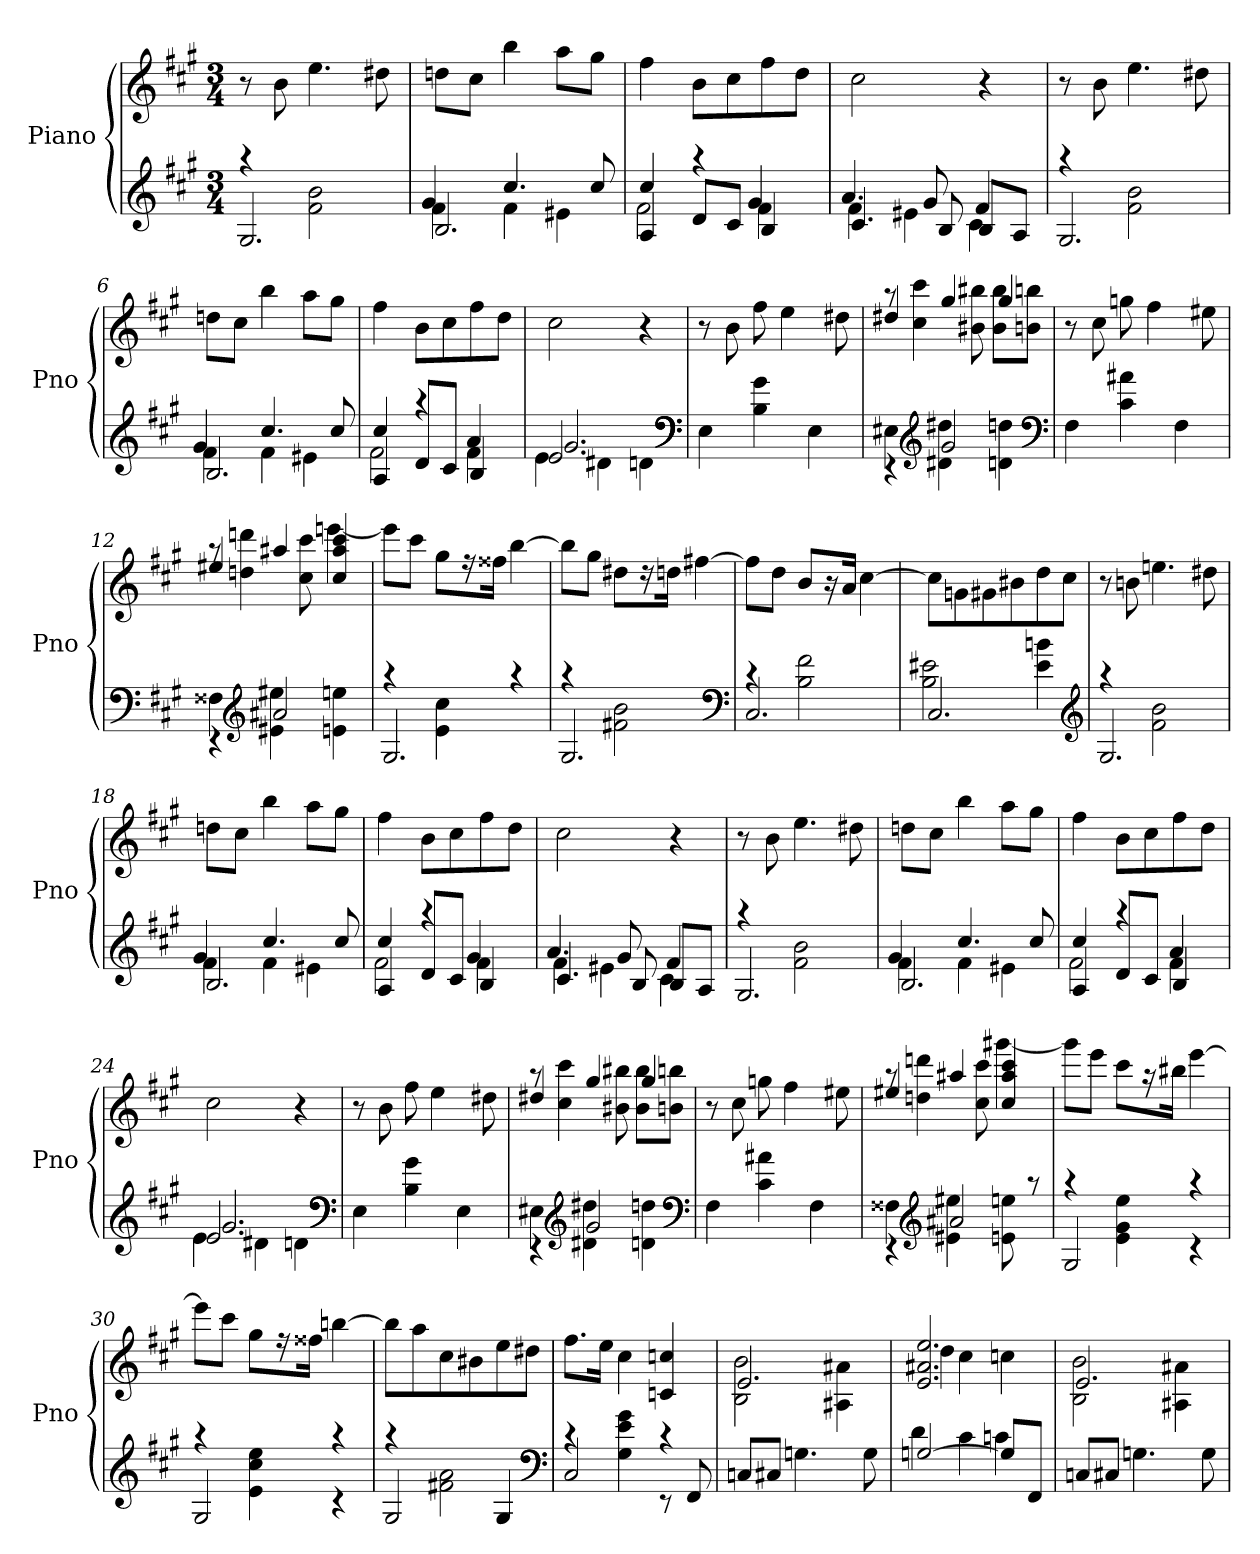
**kern	**kern
*part1	*part1
*staff2	*staff1
*I"Piano	*
*I'Pno	*
*clefG2	*clefG2
*k[f#c#g#]	*k[f#c#g#]
*f#:	*f#:
*M3/4	*M3/4
=1	=1
*^	*
2.G#	4raa	8r
.	.	8b
.	2f# 2b	4.ee
.	.	8dd#X
=2	=2	=2
*	*^	*
2.B	4f#	4g#	8ddnL
.	.	.	8cc#J
.	4f#	4.cc#	4bb
.	4e#X	.	8aaL
.	.	8cc#	8gg#J
=3	=3	=3	=3
4A	2f#	4cc#	4ff#
8dL	.	4raa	8bL
8c#J	.	.	8cc#
4B	4f#	4g#	8ff#
.	.	.	8ddJ
=4	=4	=4	=4
4.c#	4f#	4.a	2cc#
.	4e#X	.	.
8B	.	8g#	.
8BL	4c#	4f#	4r
8AJ	.	.	.
*	*v	*v	*
=5	=5	=5
2.G#	4raa	8r
.	.	8b
.	2f# 2b	4.ee
.	.	8dd#X
=6	=6	=6
*	*^	*
2.B	4f#	4g#	8ddnL
.	.	.	8cc#J
.	4f#	4.cc#	4bb
.	4e#X	.	8aaL
.	.	8cc#	8gg#J
=7	=7	=7	=7
4A	2f#	4cc#	4ff#
8dL	.	4raa	8bL
8c#J	.	.	8cc#
4B	4f#	4a	8ff#
.	.	.	8ddJ
=8	=8	=8	=8
2.e	4e	2.g#	2cc#
.	4d#X	.	.
.	4dn	.	4r
*v	*v	*v	*
*clefF4	*
=9	=9
4E	8r
.	8b
4B 4g#	8ff#
.	4ee
4E	.
.	8dd#X
=10	=10
*^	*^
4rEE	4E#X	4dd#X	8raa
.	.	.	4cc# 4ccc#
*clefG2	*	*	*
2g#	4d#X 4dd#X	4gg#	.
.	.	.	8b#X 8bb#X
.	4dn 4ddn	4gg#	8b# 8bb#L
.	.	.	8bn 8bbnJ
*v	*v	*	*
*	*v	*v
*clefF4	*
=11	=11
4F#	8r
.	8cc#
4c# 4a#X	8ggn
.	4ff#
4F#	.
.	8ee#X
=12	=12
*^	*^
4rEE	4F##X	4ee#X	8raa
.	.	.	4ddn 4dddn
*clefG2	*	*	*
2a#X	4e#X 4ee#X	4aa#X	.
.	.	.	8cc# 8ccc#
.	4en 4een	4cc# 4aa# 4ccc#	[4eeen
*	*	*v	*v
=13	=13	=13
2.G#	4raa	8eeeL]
.	.	8ccc#J
.	4e 4cc#	8gg#L
.	.	16r
.	.	16ff##XJk
.	4raa	[4bb
=14	=14	=14
2.G#	4raa	8bbL]
.	.	8gg#J
.	2f#X 2b	8dd#XL
.	.	16r
.	.	16ddnJk
.	.	[4ff#X
*clefF4	*	*
=15	=15	=15
2.C#	4rc	8ff#L]
.	.	8ddJ
.	2B 2f#	8bL
.	.	16r
.	.	16aJk
.	.	[4cc#
=16	=16	=16
2.C#	2B 2e#X	8cc#L]
.	.	8gn
.	.	8g#X
.	.	8b#X
.	4e# 4bn	8dd
.	.	8cc#J
*clefG2	*	*
=17	=17	=17
2.G#	4raa	8r
.	.	8bn
.	2f# 2b	4.een
.	.	8dd#X
=18	=18	=18
*	*^	*
2.B	4f#	4g#	8ddnL
.	.	.	8cc#J
.	4f#	4.cc#	4bb
.	4e#X	.	8aaL
.	.	8cc#	8gg#J
=19	=19	=19	=19
4A	2f#	4cc#	4ff#
8dL	.	4raa	8bL
8c#J	.	.	8cc#
4B	4f#	4g#	8ff#
.	.	.	8ddJ
=20	=20	=20	=20
4.c#	4f#	4.a	2cc#
.	4e#X	.	.
8B	.	8g#	.
8BL	4c#	4f#	4r
8AJ	.	.	.
*	*v	*v	*
=21	=21	=21
2.G#	4raa	8r
.	.	8b
.	2f# 2b	4.ee
.	.	8dd#X
=22	=22	=22
*	*^	*
2.B	4f#	4g#	8ddnL
.	.	.	8cc#J
.	4f#	4.cc#	4bb
.	4e#X	.	8aaL
.	.	8cc#	8gg#J
=23	=23	=23	=23
4A	2f#	4cc#	4ff#
8dL	.	4raa	8bL
8c#J	.	.	8cc#
4B	4f#	4a	8ff#
.	.	.	8ddJ
=24	=24	=24	=24
2.e	4e	2.g#	2cc#
.	4d#X	.	.
.	4dn	.	4r
*v	*v	*v	*
*clefF4	*
=25	=25
4E	8r
.	8b
4B 4g#	8ff#
.	4ee
4E	.
.	8dd#X
=26	=26
*^	*^
4rEE	4E#X	4dd#X	8raa
.	.	.	4cc# 4ccc#
*clefG2	*	*	*
2g#	4d#X 4dd#X	4gg#	.
.	.	.	8b#X 8bb#X
.	4dn 4ddn	4gg#	8b# 8bb#L
.	.	.	8bn 8bbnJ
*v	*v	*	*
*	*v	*v
*clefF4	*
=27	=27
4F#	8r
.	8cc#
4c# 4a#X	8ggn
.	4ff#
4F#	.
.	8ee#X
=28	=28
*^	*^
4rEE	4F##X	4ee#X	8raa
.	.	.	4ddn 4dddn
*clefG2	*	*	*
2a#X	4e#X 4ee#X	4aa#X	.
.	.	.	8cc# 8ccc#
.	8en 8een	4cc# 4aa# 4ccc#	[4ggg#X
.	8raa	.	.
*	*	*v	*v
=29	=29	=29
2G#	4raa	8ggg#L]
.	.	8eeeJ
.	4e 4g# 4ee	8ccc#L
.	.	16r
.	.	16bb#XJk
4rc	4raa	[4eee
=30	=30	=30
2G#	4raa	8eeeL]
.	.	8ccc#J
.	4e 4cc# 4ee	8gg#L
.	.	16r
.	.	16ff##XJk
4rc	4raa	[4bbn
=31	=31	=31
2G#	4raa	8bbL]
.	.	8aa
.	2f#X 2a	8cc#
.	.	8b#X
4G#	.	8ee
.	.	8dd#XJ
*clefF4	*	*
=32	=32	=32
2C#	4rc	8.ff#L
.	.	16eeJk
.	4G# 4e 4g#	4cc#
8rEE	4rc	4cn 4ccn
8FF#	.	.
*v	*v	*
=33	=33
*	*^
8CnL	2.e	2B 2b
8C#XJ	.	.
4.Gn	.	.
.	.	4A#X 4a#X
8G	.	.
=34	=34	=34
*^	*	*
[2Gn	4d	2.e 2.a#X 2.ee	4dd
.	4c#	.	4cc#
8GL]	4cn	.	4ccn
8FF#J	.	.	.
*v	*v	*	*
=35	=35	=35
8CnL	2.e	2B 2b
8C#XJ	.	.
4.Gn	.	.
.	.	4A#X 4a#X
8G	.	.
*	*v	*v
=	=
*-	*-
